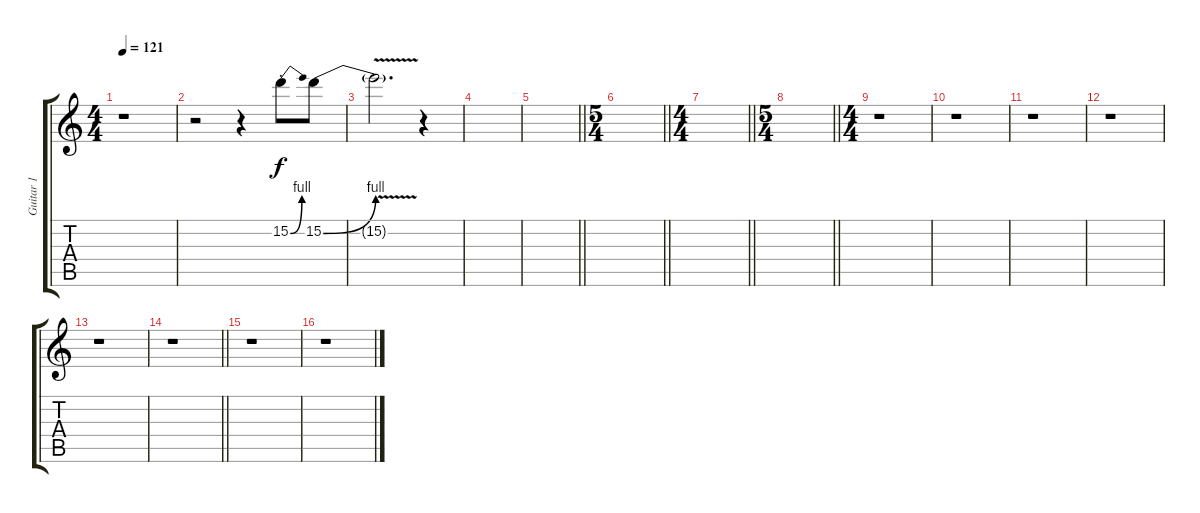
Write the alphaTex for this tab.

\track ("Guitar 1" "Guitar 1") {instrument distortionguitar}
\staff {score tabs}
\tuning (E4 B3 G3 D3 A2 E2) {hide}
\ts (4 4)
\tempo 121
\clef g2
\ks c
r.1{dy f} |
r.2 r.4 15.2{be (bend 0 0 60 4) st}.8 15.2{be (bend 0 0 60 4)}.8 |
15.2{v t}.2{d} r.4 |
|
\barLineRight lightlight
|
\ts (5 4)
\barLineRight lightlight
|
\ts (4 4)
\barLineRight lightlight
|
\ts (5 4)
\barLineRight lightlight
|
\ts (4 4)
r.1 |
r.1 |
r.1 |
r.1 |
r.1 |
\barLineRight lightlight
r.1 |
r.1 |
r.1
